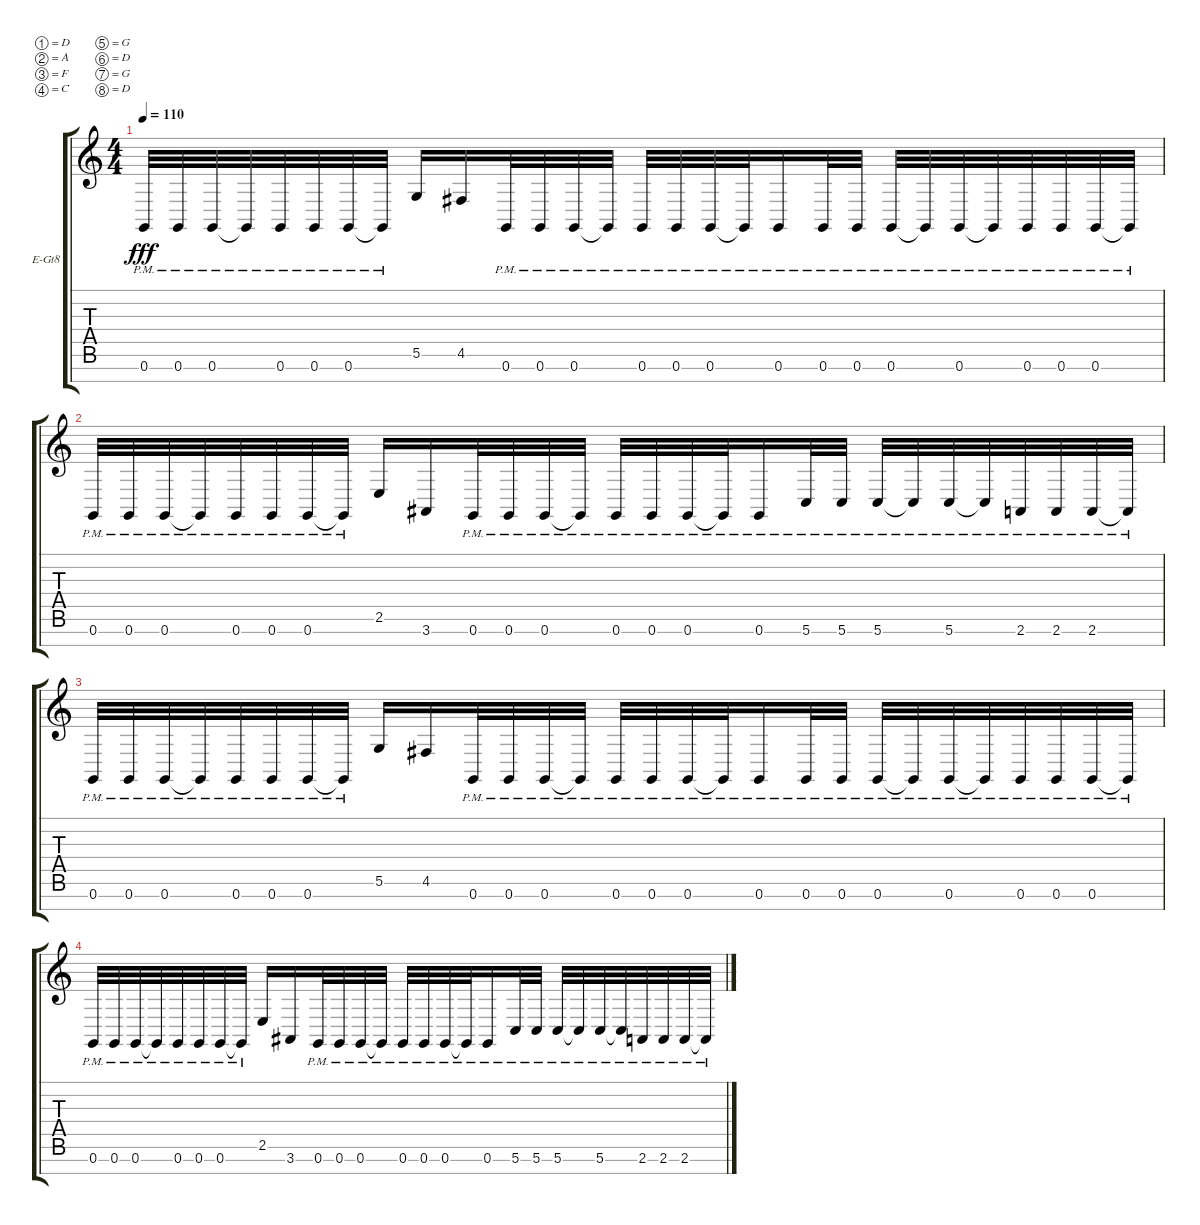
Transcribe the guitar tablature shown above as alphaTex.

\bracketExtendMode groupsimilarinstruments
\firstSystemTrackNameOrientation horizontal
\otherSystemsTrackNameOrientation horizontal
\track ("Sam" "E-Gt8") {instrument overdrivenguitar}
\staff {score tabs}
\tuning (D4 A3 F3 C3 G2 D2 G1 D1)
\ts (4 4)
\tempo 110
\clef g2
\ks c
0.7{pm}.32{dy fff} 0.7{pm}.32 0.7{pm}.32 0.7{pm t}.32 0.7{pm}.32 0.7{pm}.32 0.7{pm}.32 0.7{pm t}.32 5.6.16 4.6.16 0.7{pm}.32 0.7{pm}.32 0.7{pm}.32 0.7{pm t}.32 0.7{pm}.32 0.7{pm}.32 0.7{pm}.32 0.7{pm t}.32 0.7{pm}.16 0.7{pm}.32 0.7{pm}.32 0.7{pm}.32 0.7{pm t}.32 0.7{pm}.32 0.7{pm t}.32 0.7{pm}.32 0.7{pm}.32 0.7{pm}.32 0.7{pm t}.32 |
0.7{pm}.32 0.7{pm}.32 0.7{pm}.32 0.7{pm t}.32 0.7{pm}.32 0.7{pm}.32 0.7{pm}.32 0.7{pm t}.32 2.6.16 3.7.16 0.7{pm}.32 0.7{pm}.32 0.7{pm}.32 0.7{pm t}.32 0.7{pm}.32 0.7{pm}.32 0.7{pm}.32 0.7{pm t}.32 0.7{pm}.16 5.7{pm}.32 5.7{pm}.32 5.7{pm}.32 5.7{pm t}.32 5.7{pm}.32 5.7{pm t}.32 2.7{pm}.32 2.7{pm}.32 2.7{pm}.32 2.7{pm t}.32 |
0.7{pm}.32 0.7{pm}.32 0.7{pm}.32 0.7{pm t}.32 0.7{pm}.32 0.7{pm}.32 0.7{pm}.32 0.7{pm t}.32 5.6.16 4.6.16 0.7{pm}.32 0.7{pm}.32 0.7{pm}.32 0.7{pm t}.32 0.7{pm}.32 0.7{pm}.32 0.7{pm}.32 0.7{pm t}.32 0.7{pm}.16 0.7{pm}.32 0.7{pm}.32 0.7{pm}.32 0.7{pm t}.32 0.7{pm}.32 0.7{pm t}.32 0.7{pm}.32 0.7{pm}.32 0.7{pm}.32 0.7{pm t}.32 |
0.7{pm}.32 0.7{pm}.32 0.7{pm}.32 0.7{pm t}.32 0.7{pm}.32 0.7{pm}.32 0.7{pm}.32 0.7{pm t}.32 2.6.16 3.7.16 0.7{pm}.32 0.7{pm}.32 0.7{pm}.32 0.7{pm t}.32 0.7{pm}.32 0.7{pm}.32 0.7{pm}.32 0.7{pm t}.32 0.7{pm}.16 5.7{pm}.32 5.7{pm}.32 5.7{pm}.32 5.7{pm t}.32 5.7{pm}.32 5.7{pm t}.32 2.7{pm}.32 2.7{pm}.32 2.7{pm}.32 2.7{pm t}.32
